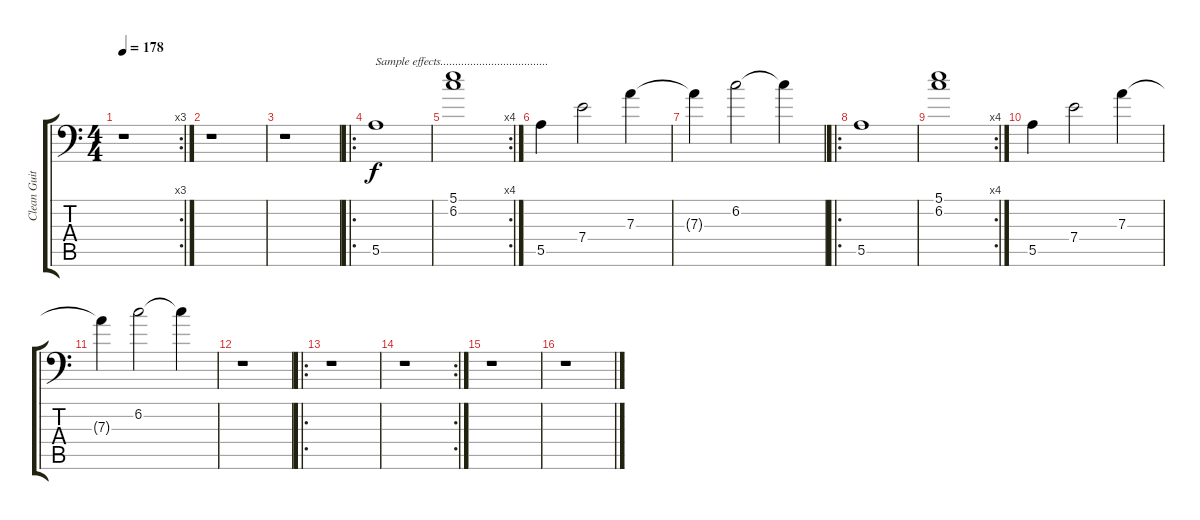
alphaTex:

\track ("Clean Guitar" "Clean Guit") {instrument electricguitarclean}
\staff {score tabs}
\tuning (B3 Gb3 D3 A2 E2 A1) {hide}
\rc 3
\ts (4 4)
\tempo 178
\clef f4
\ks c
r.1{dy f} |
r.1 |
r.1 |
\ro
5.5.1{txt "Sample effects...................................."} |
\rc 4
(5.1 6.2).1 |
5.5.4 7.4.2 7.3.4 |
7.3{t}.4 6.2.2 6.2{t}.4 |
\ro
5.5.1 |
\rc 4
(5.1 6.2).1 |
5.5.4 7.4.2 7.3.4 |
7.3{t}.4 6.2.2 6.2{t}.4 |
r.1 |
\ro
r.1 |
\rc 2
r.1 |
r.1 |
r.1
